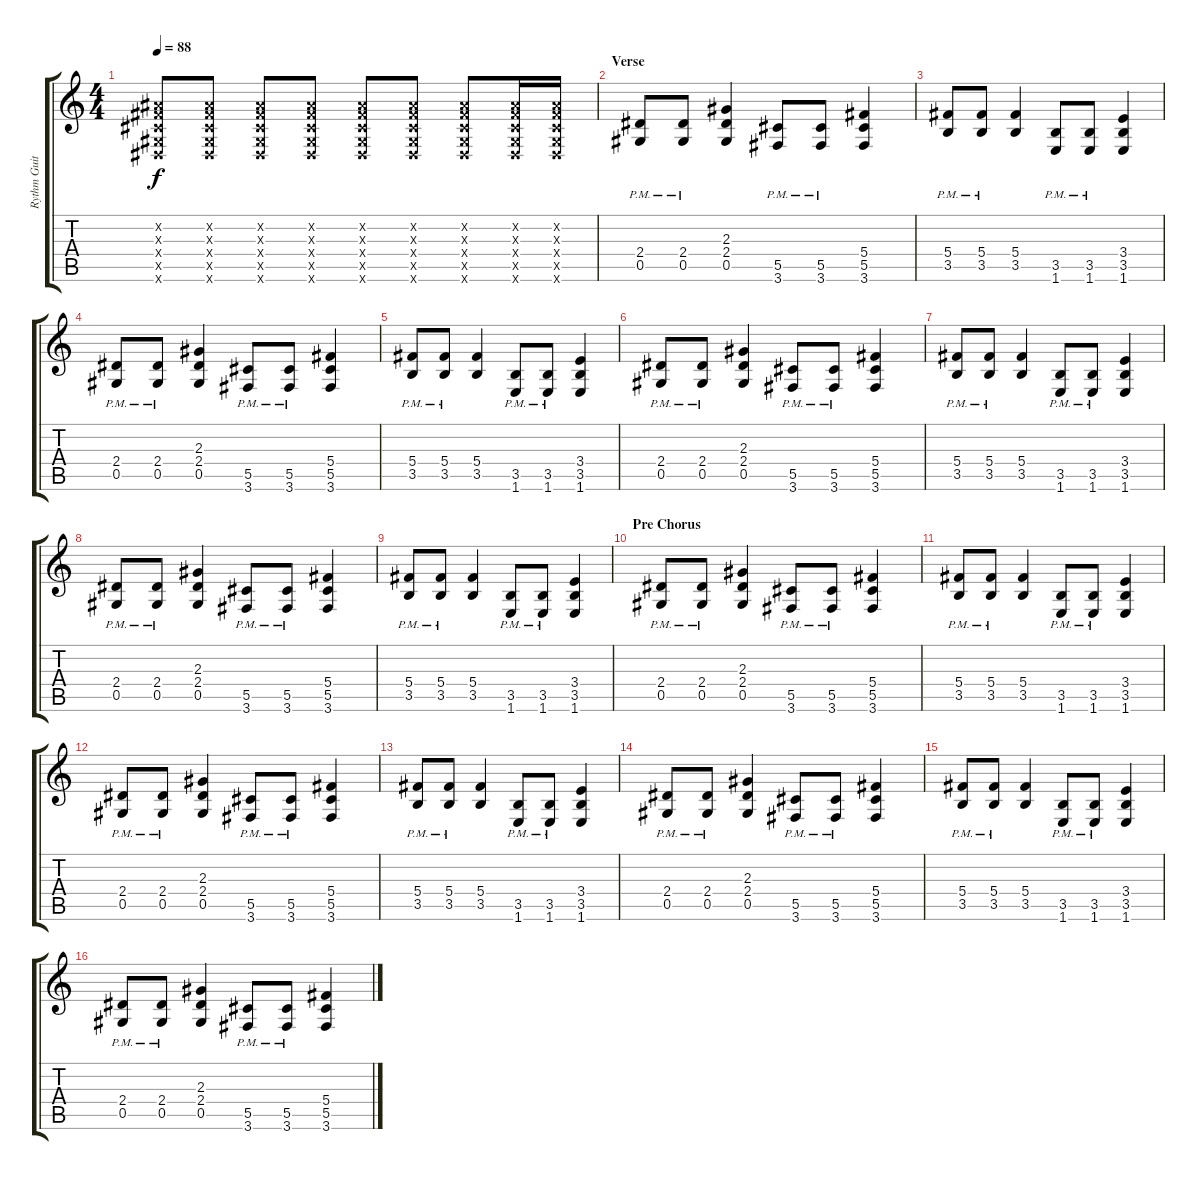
\track ("Rythm Guitar" "Rythm Guit") {instrument distortionguitar}
\staff {score tabs}
\tuning (Eb4 Bb3 Gb3 Db3 Ab2 Eb2) {hide}
\ts (4 4)
\tempo 88
\clef g2
\ks c
(0.2{x} 0.3{x} 0.4{x} 0.5{x} 0.6{x}).8{dy f instrument distortionguitar} (0.2{x} 0.3{x} 0.4{x} 0.5{x} 0.6{x}).8 (0.2{x} 0.3{x} 0.4{x} 0.5{x} 0.6{x}).8 (0.2{x} 0.3{x} 0.4{x} 0.5{x} 0.6{x}).8 (0.2{x} 0.3{x} 0.4{x} 0.5{x} 0.6{x}).8 (0.2{x} 0.3{x} 0.4{x} 0.5{x} 0.6{x}).8 (0.2{x} 0.3{x} 0.4{x} 0.5{x} 0.6{x}).8 (0.2{x} 0.3{x} 0.4{x} 0.5{x} 0.6{x}).16 (0.2{x} 0.3{x} 0.4{x} 0.5{x} 0.6{x}).16 |
\section ("" "Verse")
(2.4{pm} 0.5{pm}).8 (2.4{pm} 0.5{pm}).8 (2.3 2.4 0.5).4 (5.5 3.6{pm}).8 (5.5 3.6{pm}).8 (5.4 5.5 3.6).4 |
(5.4 3.5{pm}).8 (5.4 3.5{pm}).8 (5.4 3.5).4 (3.5{pm} 1.6{pm}).8 (3.5{pm} 1.6{pm}).8 (3.4 3.5 1.6).4 |
(2.4{pm} 0.5{pm}).8 (2.4{pm} 0.5{pm}).8 (2.3 2.4 0.5).4 (5.5 3.6{pm}).8 (5.5 3.6{pm}).8 (5.4 5.5 3.6).4 |
(5.4 3.5{pm}).8 (5.4 3.5{pm}).8 (5.4 3.5).4 (3.5{pm} 1.6{pm}).8 (3.5{pm} 1.6{pm}).8 (3.4 3.5 1.6).4 |
(2.4{pm} 0.5{pm}).8 (2.4{pm} 0.5{pm}).8 (2.3 2.4 0.5).4 (5.5 3.6{pm}).8 (5.5 3.6{pm}).8 (5.4 5.5 3.6).4 |
(5.4 3.5{pm}).8 (5.4 3.5{pm}).8 (5.4 3.5).4 (3.5{pm} 1.6{pm}).8 (3.5{pm} 1.6{pm}).8 (3.4 3.5 1.6).4 |
(2.4{pm} 0.5{pm}).8 (2.4{pm} 0.5{pm}).8 (2.3 2.4 0.5).4 (5.5 3.6{pm}).8 (5.5 3.6{pm}).8 (5.4 5.5 3.6).4 |
(5.4 3.5{pm}).8 (5.4 3.5{pm}).8 (5.4 3.5).4 (3.5{pm} 1.6{pm}).8 (3.5{pm} 1.6{pm}).8 (3.4 3.5 1.6).4 |
\section ("" "Pre Chorus")
(2.4{pm} 0.5{pm}).8 (2.4{pm} 0.5{pm}).8 (2.3 2.4 0.5).4 (5.5 3.6{pm}).8 (5.5 3.6{pm}).8 (5.4 5.5 3.6).4 |
(5.4 3.5{pm}).8 (5.4 3.5{pm}).8 (5.4 3.5).4 (3.5{pm} 1.6{pm}).8 (3.5{pm} 1.6{pm}).8 (3.4 3.5 1.6).4 |
(2.4{pm} 0.5{pm}).8 (2.4{pm} 0.5{pm}).8 (2.3 2.4 0.5).4 (5.5 3.6{pm}).8 (5.5 3.6{pm}).8 (5.4 5.5 3.6).4 |
(5.4 3.5{pm}).8 (5.4 3.5{pm}).8 (5.4 3.5).4 (3.5{pm} 1.6{pm}).8 (3.5{pm} 1.6{pm}).8 (3.4 3.5 1.6).4 |
(2.4{pm} 0.5{pm}).8 (2.4{pm} 0.5{pm}).8 (2.3 2.4 0.5).4 (5.5 3.6{pm}).8 (5.5 3.6{pm}).8 (5.4 5.5 3.6).4 |
(5.4 3.5{pm}).8 (5.4 3.5{pm}).8 (5.4 3.5).4 (3.5{pm} 1.6{pm}).8 (3.5{pm} 1.6{pm}).8 (3.4 3.5 1.6).4 |
(2.4{pm} 0.5{pm}).8 (2.4{pm} 0.5{pm}).8 (2.3 2.4 0.5).4 (5.5 3.6{pm}).8 (5.5 3.6{pm}).8 (5.4 5.5 3.6).4
